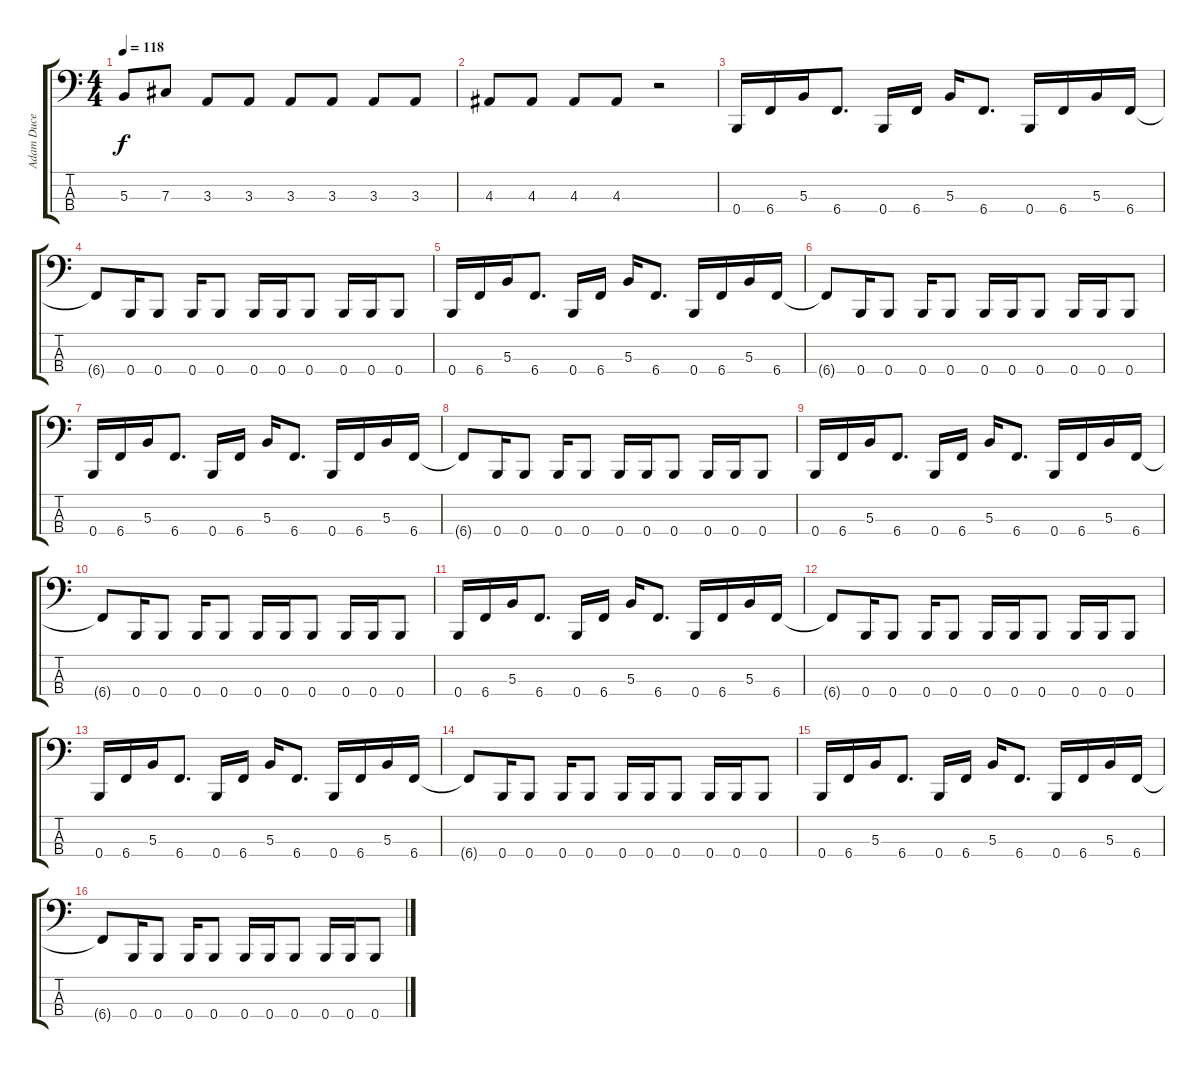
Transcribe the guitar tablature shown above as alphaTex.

\track ("Adam Duce" "Adam Duce") {instrument electricbassfinger}
\staff {score tabs}
\tuning (E2 B1 Gb1 B0) {hide}
\ts (4 4)
\tempo 118
\clef f4
\ks c
5.3{t}.8{dy f} 7.3.8 3.3.8 3.3.8 3.3.8 3.3.8 3.3.8 3.3.8 |
4.3.8 4.3.8 4.3.8 4.3.8 r.2 |
0.4.16 6.4.16 5.3.16 6.4.8{d} 0.4.16 6.4.16 5.3.16 6.4.8{d} 0.4.16 6.4.16 5.3.16 6.4.16 |
6.4{t}.8 0.4.16 0.4.8 0.4.16 0.4.8 0.4.16 0.4.16 0.4.8 0.4.16 0.4.16 0.4.8 |
0.4.16 6.4.16 5.3.16 6.4.8{d} 0.4.16 6.4.16 5.3.16 6.4.8{d} 0.4.16 6.4.16 5.3.16 6.4.16 |
6.4{t}.8 0.4.16 0.4.8 0.4.16 0.4.8 0.4.16 0.4.16 0.4.8 0.4.16 0.4.16 0.4.8 |
0.4.16 6.4.16 5.3.16 6.4.8{d} 0.4.16 6.4.16 5.3.16 6.4.8{d} 0.4.16 6.4.16 5.3.16 6.4.16 |
6.4{t}.8 0.4.16 0.4.8 0.4.16 0.4.8 0.4.16 0.4.16 0.4.8 0.4.16 0.4.16 0.4.8 |
0.4.16 6.4.16 5.3.16 6.4.8{d} 0.4.16 6.4.16 5.3.16 6.4.8{d} 0.4.16 6.4.16 5.3.16 6.4.16 |
6.4{t}.8 0.4.16 0.4.8 0.4.16 0.4.8 0.4.16 0.4.16 0.4.8 0.4.16 0.4.16 0.4.8 |
0.4.16 6.4.16 5.3.16 6.4.8{d} 0.4.16 6.4.16 5.3.16 6.4.8{d} 0.4.16 6.4.16 5.3.16 6.4.16 |
6.4{t}.8 0.4.16 0.4.8 0.4.16 0.4.8 0.4.16 0.4.16 0.4.8 0.4.16 0.4.16 0.4.8 |
0.4.16 6.4.16 5.3.16 6.4.8{d} 0.4.16 6.4.16 5.3.16 6.4.8{d} 0.4.16 6.4.16 5.3.16 6.4.16 |
6.4{t}.8 0.4.16 0.4.8 0.4.16 0.4.8 0.4.16 0.4.16 0.4.8 0.4.16 0.4.16 0.4.8 |
0.4.16 6.4.16 5.3.16 6.4.8{d} 0.4.16 6.4.16 5.3.16 6.4.8{d} 0.4.16 6.4.16 5.3.16 6.4.16 |
6.4{t}.8 0.4.16 0.4.8 0.4.16 0.4.8 0.4.16 0.4.16 0.4.8 0.4.16 0.4.16 0.4.8
